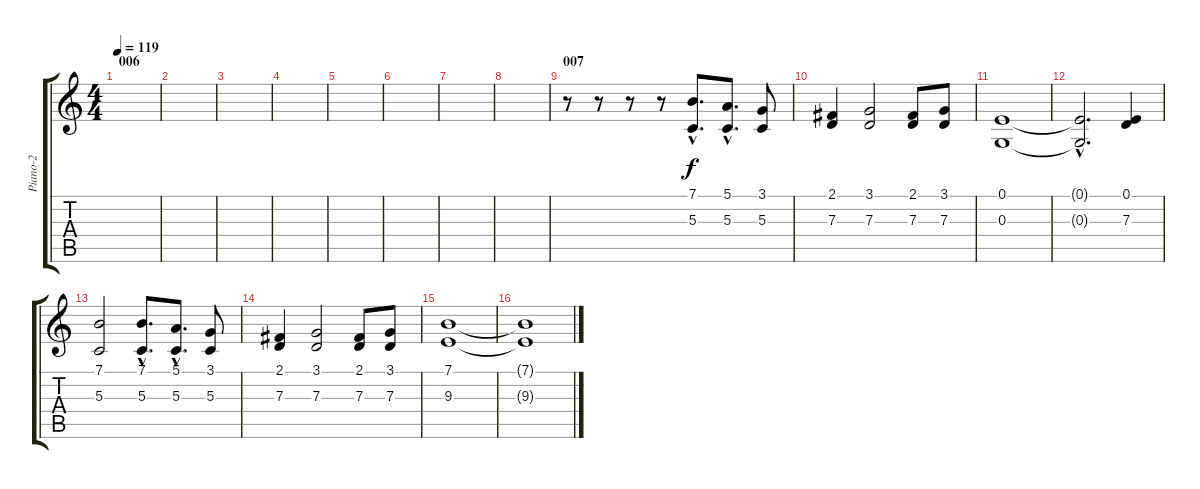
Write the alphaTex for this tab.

\track ("Piano-2" "Piano-2") {instrument acousticgrandpiano}
\staff {score tabs}
\tuning (E4 B3 G3 D3 A2 E2) {hide}
\ts (4 4)
\section ("" "006")
\tempo 119
\clef g2
\ks c
|
|
|
|
|
|
|
|
\section ("" "007")
r.8 r.8 r.8 r.8 (7.1{hac} 5.3{hac}).8{d} (5.1{hac} 5.3{hac}).8{d} (3.1 5.3).8 |
(2.1 7.3).4 (3.1 7.3).2 (2.1 7.3).8 (3.1 7.3).8 |
(0.1 0.3).1 |
(0.1{hac t} 0.3{hac t}).2{d} (0.1 7.3).4 |
(7.1 5.3).2 (7.1{hac} 5.3{hac}).8{d} (5.1{hac} 5.3{hac}).8{d} (3.1 5.3).8 |
(2.1 7.3).4 (3.1 7.3).2 (2.1 7.3).8 (3.1 7.3).8 |
(7.1 9.3).1 |
(7.1{t} 9.3{t}).1
